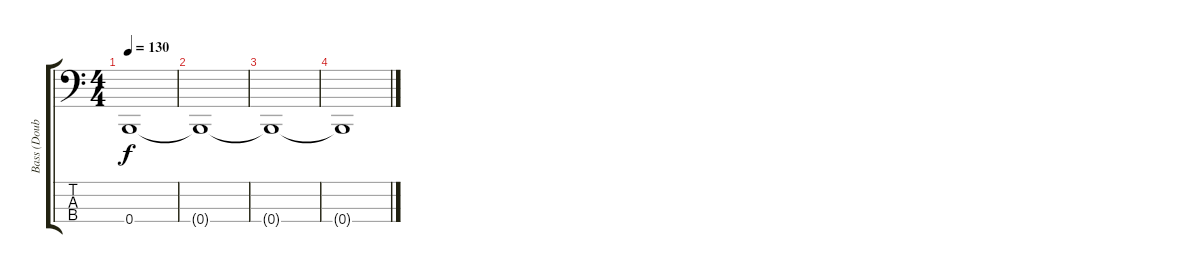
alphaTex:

\track ("Bass (Double)" "Bass (Doub") {instrument electricbassfinger}
\staff {score tabs}
\tuning (D2 A1 E1 B0) {hide}
\ts (4 4)
\tempo 130
\clef f4
\ks c
0.4.1{dy f} |
0.4{t}.1 |
0.4{t}.1 |
0.4{t}.1
